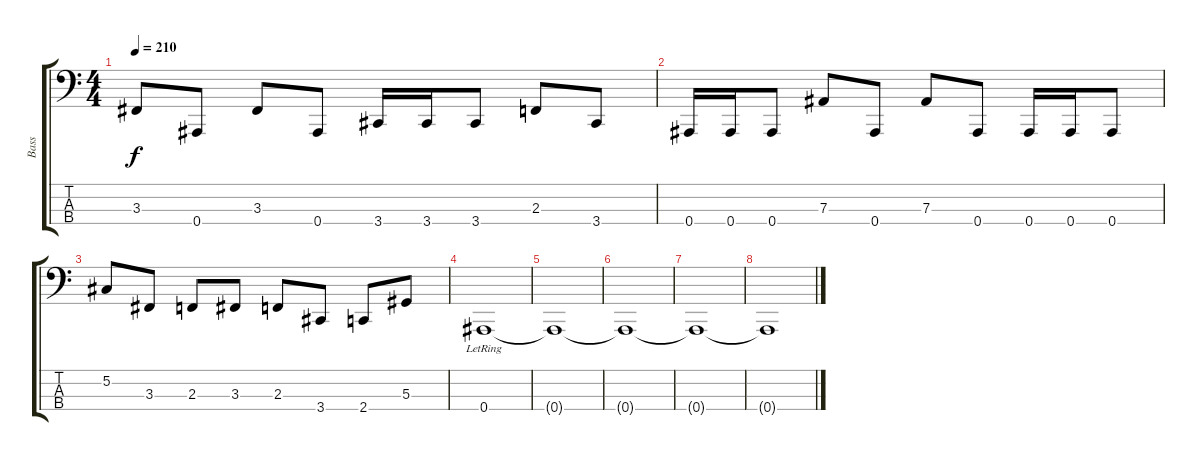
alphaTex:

\track ("Bass" "Bass") {instrument electricbassfinger}
\staff {score tabs}
\tuning (Db2 Ab1 Eb1 Bb0) {hide}
\ts (4 4)
\tempo 210
\clef f4
\ks c
3.3.8{dy f} 0.4.8 3.3.8 0.4.8 3.4.16 3.4.16 3.4.8 2.3.8 3.4.8 |
0.4.16 0.4.16 0.4.8 7.3.8 0.4.8 7.3.8 0.4.8 0.4.16 0.4.16 0.4.8 |
5.2.8 3.3.8 2.3.8 3.3.8 2.3.8 3.4.8 2.4.8 5.3.8 |
0.4{lr}.1 |
0.4{t}.1 |
0.4{t}.1 |
0.4{t}.1 |
0.4{t}.1
